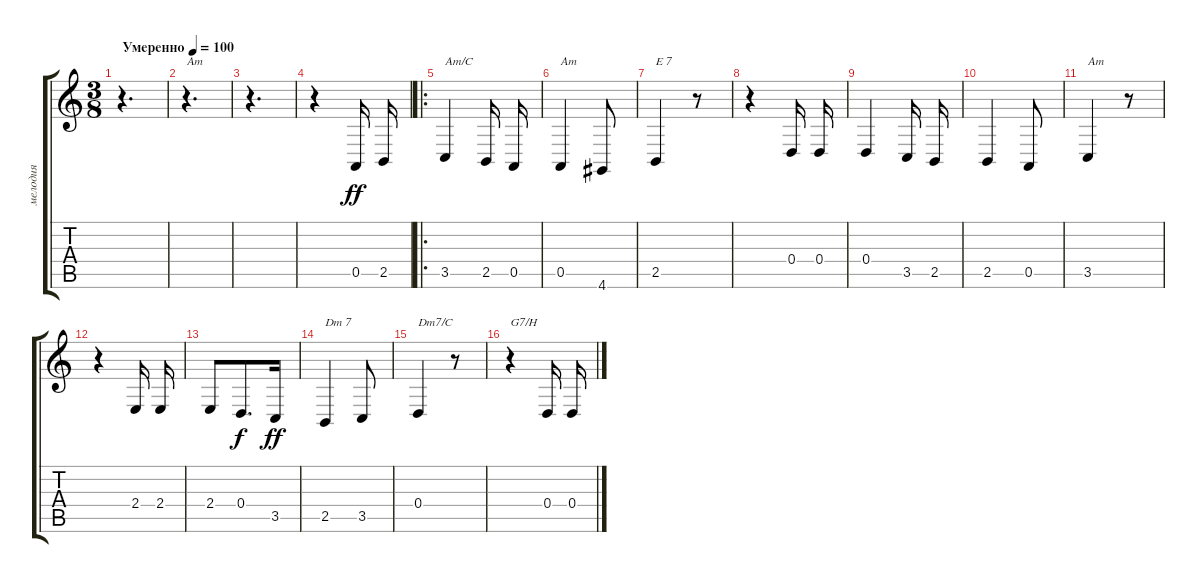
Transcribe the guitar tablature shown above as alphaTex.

\track ("мелодия" "мелодия") {instrument accordion}
\staff {score tabs}
\tuning (E4 B3 G3 D3 A2 E2) {hide}
\ts (3 8)
\tempo (100 "Умеренно")
\clef g2
\ks aminor
r.4{d dy ff instrument accordion} |
r.4{d txt "Am"} |
r.4{d} |
r.4 0.5.16{beam split} 2.5.16 |
\ro
3.5.4{txt "Am/C"} 2.5.16{beam split} 0.5.16 |
0.5.4{txt "Am"} 4.6.8 |
2.5.4{txt "E 7"} r.8 |
r.4 0.4.16{beam split} 0.4.16 |
0.4.4 3.5.16{beam split} 2.5.16 |
2.5.4 0.5.8 |
3.5.4{txt "Am"} r.8 |
r.4 2.4.16{beam split} 2.4.16 |
2.4.8 0.4.8{d dy f} 3.5.16{dy ff} |
2.5.4{txt "Dm 7"} 3.5.8 |
0.4.4{txt "Dm7/C"} r.8 |
r.4{txt "G7/H"} 0.4.16{beam split} 0.4.16
